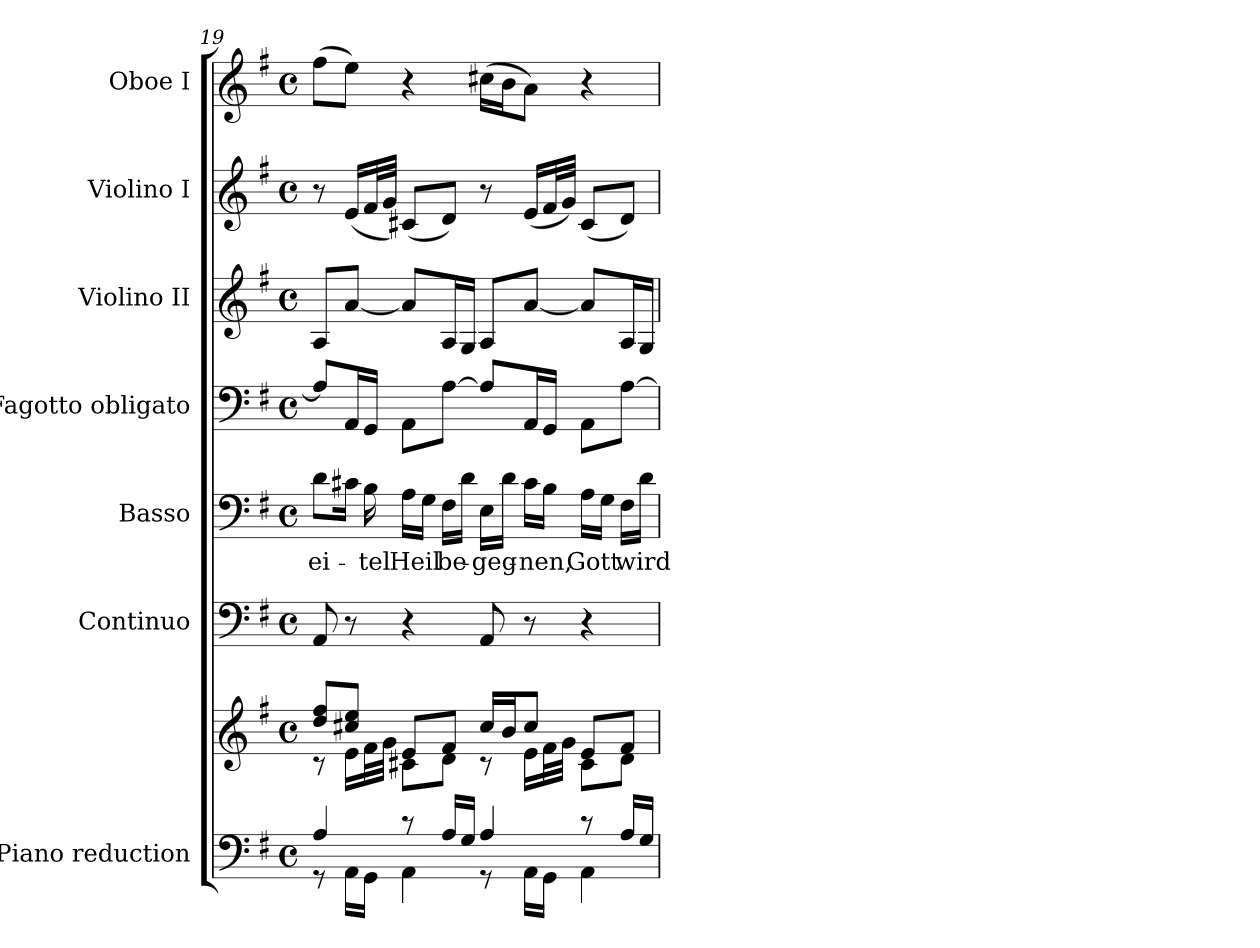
**kern	**kern	**kern	**kern	**text	**kern	**kern	**kern	**kern
*part7	*part7	*part6	*part5	*part5	*part4	*part3	*part2	*part1
*staff8	*staff7	*staff6	*staff5	*staff5	*staff4	*staff3	*staff2	*staff1
*I"Piano reduction	*	*I"Continuo	*I"Basso	*	*I"Fagotto obligato	*I"Violino II	*I"Violino I	*I"Oboe I
*I'Pno	*	*	*	*	*	*I'Vln	*I'Vln	*I'Ob
!!LO:PB:g=z
*clefF4	*clefG2	*clefF4	*clefF4	*	*clefF4	*clefG2	*clefG2	*clefG2
*k[f#]	*k[f#]	*k[f#]	*k[f#]	*	*k[f#]	*k[f#]	*k[f#]	*k[f#]
*M4/4	*M4/4	*M4/4	*M4/4	*	*M4/4	*M4/4	*M4/4	*M4/4
*met(c)	*met(c)	*met(c)	*met(c)	*	*met(c)	*met(c)	*met(c)	*met(c)
=19	=19	=19	=19	=19	=19	=19	=19	=19
*^	*^	*	*	*	*	*	*	*
!	!	!	!	!	!	!LO:LY:b	!	!	!	!
4A/	8r	8dd/ 8ff#/L	8r	8AA/	8d\L	ei-	8A/L]	8A/L	8r	(8ff#\L
.	16AA\LL	8cc#X/ 8ee/J	16e\LL	8r	16c#X\Jk	.	16AA/L	[8a/J	(16e/LL	8ee\J)
!	!	!	!	!	!	!LO:LY:b	!	!	!	!
.	16GG\JJ	.	32f#\L	.	16B\	-tel	16GG/JJ	.	32f#/L	.
.	.	.	32g\JJJ	.	.	.	.	.	32g/JJJ)	.
!	!	!	!	!	!	!LO:LY:b	!	!	!	!
8r	4AA\	8e/L	8c#X\L	4r	16A\LL	Heil	8AA\L	8a/L]	(8c#X/L	4r
.	.	.	.	.	16G\JJ	.	.	.	.	.
!	!	!	!	!	!	!LO:LY:b	!	!	!	!
16A/LL	.	8f#/J	8d\J	.	16F#\LL	be-	[8A\J	16A/L	8d/J)	.
16G/JJ	.	.	.	.	16d\JJ	.	.	16G/JJ	.	.
!	!	!	!	!	!	!LO:LY:b	!	!	!	!
4A/	8r	16cc#/LL	8r	8AA/	16E\LL	-geg-	8A/L]	8A/L	8r	(16cc#X\LL
.	.	16b/J	.	.	16d\JJ	.	.	.	.	16b\J
!	!	!	!	!	!	!LO:LY:b	!	!	!	!
.	16AA\LL	8cc#/J	16e\LL	8r	16c#\LL	-nen,	16AA/L	[8a/J	(16e/LL	8a\J)
.	16GG\JJ	.	32f#\L	.	16B\JJ	.	16GG/JJ	.	32f#/L	.
.	.	.	32g\JJJ	.	.	.	.	.	32g/JJJ)	.
!	!	!	!	!	!	!LO:LY:b	!	!	!	!
8r	4AA\	8e/L	8c#\L	4r	16A\LL	Gott	8AA\L	8a/L]	(8c#/L	4r
.	.	.	.	.	16G\JJ	.	.	.	.	.
!	!	!	!	!	!	!LO:LY:b	!	!	!	!
16A/LL	.	8f#/J	8d\J	.	16F#\LL	wird	[8A\J	16A/L	8d/J)	.
16G/JJ	.	.	.	.	16d\JJ	.	.	16G/JJ	.	.
*v	*v	*	*	*	*	*	*	*	*	*
*	*v	*v	*	*	*	*	*	*	*
=	=	=	=	=	=	=	=	=
*-	*-	*-	*-	*-	*-	*-	*-	*-
